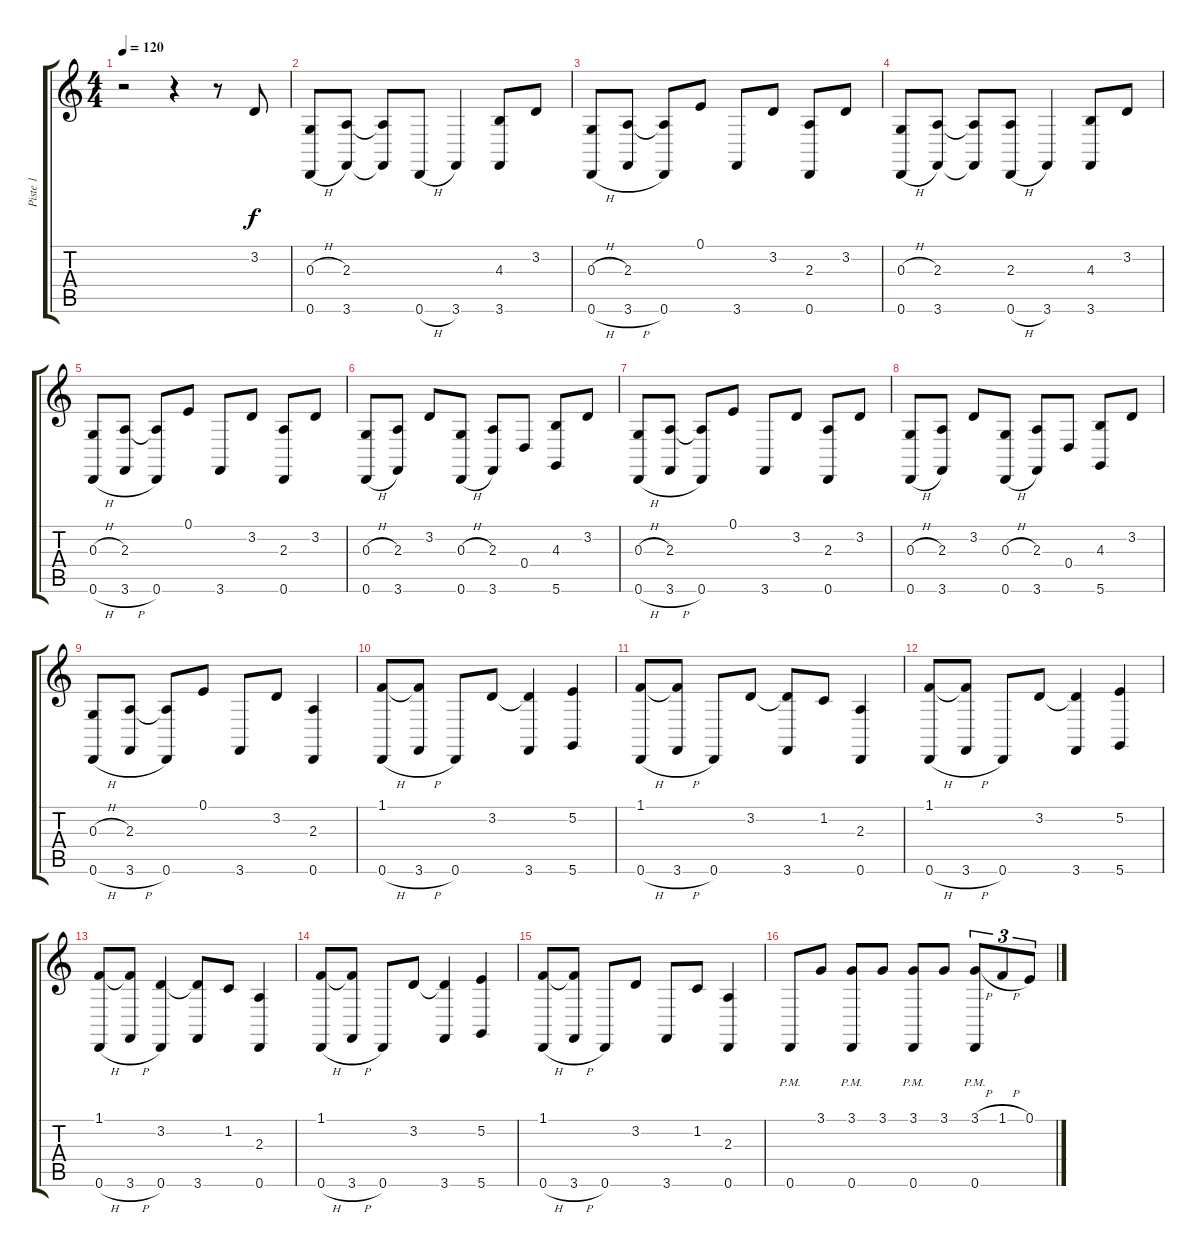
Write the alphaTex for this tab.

\track ("Piste 1" "Piste 1") {instrument acousticgrandpiano}
\staff {score tabs}
\tuning (E4 B3 G3 D3 A2 D2) {hide}
\ts (4 4)
\tempo 120
\clef g2
\ks c
r.2{dy f instrument acousticgrandpiano} r.4 r.8 3.2.8 |
(0.3{h} 0.6{h}).8 (2.3 3.6).8 (2.3{t} 3.6{t}).8 0.6{h}.8 3.6.4 (4.3 3.6).8 3.2.8 |
(0.3{h} 0.6{h}).8 (2.3 3.6{h}).8 (2.3{t} 0.6).8 0.1.8 3.6.8 3.2.8 (2.3 0.6).8 3.2.8 |
(0.3{h} 0.6{h}).8 (2.3 3.6).8 (2.3{t} 3.6{t}).8 (2.3 0.6{h}).8 3.6.4 (4.3 3.6).8 3.2.8 |
(0.3{h} 0.6{h}).8 (2.3 3.6{h}).8 (2.3{t} 0.6).8 0.1.8 3.6.8 3.2.8 (2.3 0.6).8 3.2.8 |
(0.3{h} 0.6{h}).8 (2.3 3.6).8 3.2.8 (0.3{h} 0.6{h}).8 (2.3 3.6).8 0.4.8 (4.3 5.6).8 3.2.8 |
(0.3{h} 0.6{h}).8 (2.3 3.6{h}).8 (2.3{t} 0.6).8 0.1.8 3.6.8 3.2.8 (2.3 0.6).8 3.2.8 |
(0.3{h} 0.6{h}).8 (2.3 3.6).8 3.2.8 (0.3{h} 0.6{h}).8 (2.3 3.6).8 0.4.8 (4.3 5.6).8 3.2.8 |
(0.3{h} 0.6{h}).8 (2.3 3.6{h}).8 (2.3{t} 0.6).8 0.1.8 3.6.8 3.2.8 (2.3 0.6).4 |
(1.1 0.6{h}).8 (1.1{t} 3.6{h}).8 0.6.8 3.2.8 (3.2{t} 3.6).4 (5.2 5.6).4 |
(1.1 0.6{h}).8 (1.1{t} 3.6{h}).8 0.6.8 3.2.8 (3.2{t} 3.6).8 1.2.8 (2.3 0.6).4 |
(1.1 0.6{h}).8 (1.1{t} 3.6{h}).8 0.6.8 3.2.8 (3.2{t} 3.6).4 (5.2 5.6).4 |
(1.1 0.6{h}).8 (1.1{t} 3.6{h}).8 (3.2 0.6).4 (3.2{t} 3.6).8 1.2.8 (2.3 0.6).4 |
(1.1 0.6{h}).8 (1.1{t} 3.6{h}).8 0.6.8 3.2.8 (3.2{t} 3.6).4 (5.2 5.6).4 |
(1.1 0.6{h}).8 (1.1{t} 3.6{h}).8 0.6.8 3.2.8 3.6.8 1.2.8 (2.3 0.6).4 |
0.6{pm}.8 3.1.8 (3.1 0.6{pm}).8 3.1.8 (3.1 0.6{pm}).8 3.1.8 (3.1{h} 0.6{pm}).8{tu (3 2)} 1.1{h}.8{tu (3 2)} 0.1.8{tu (3 2)}
